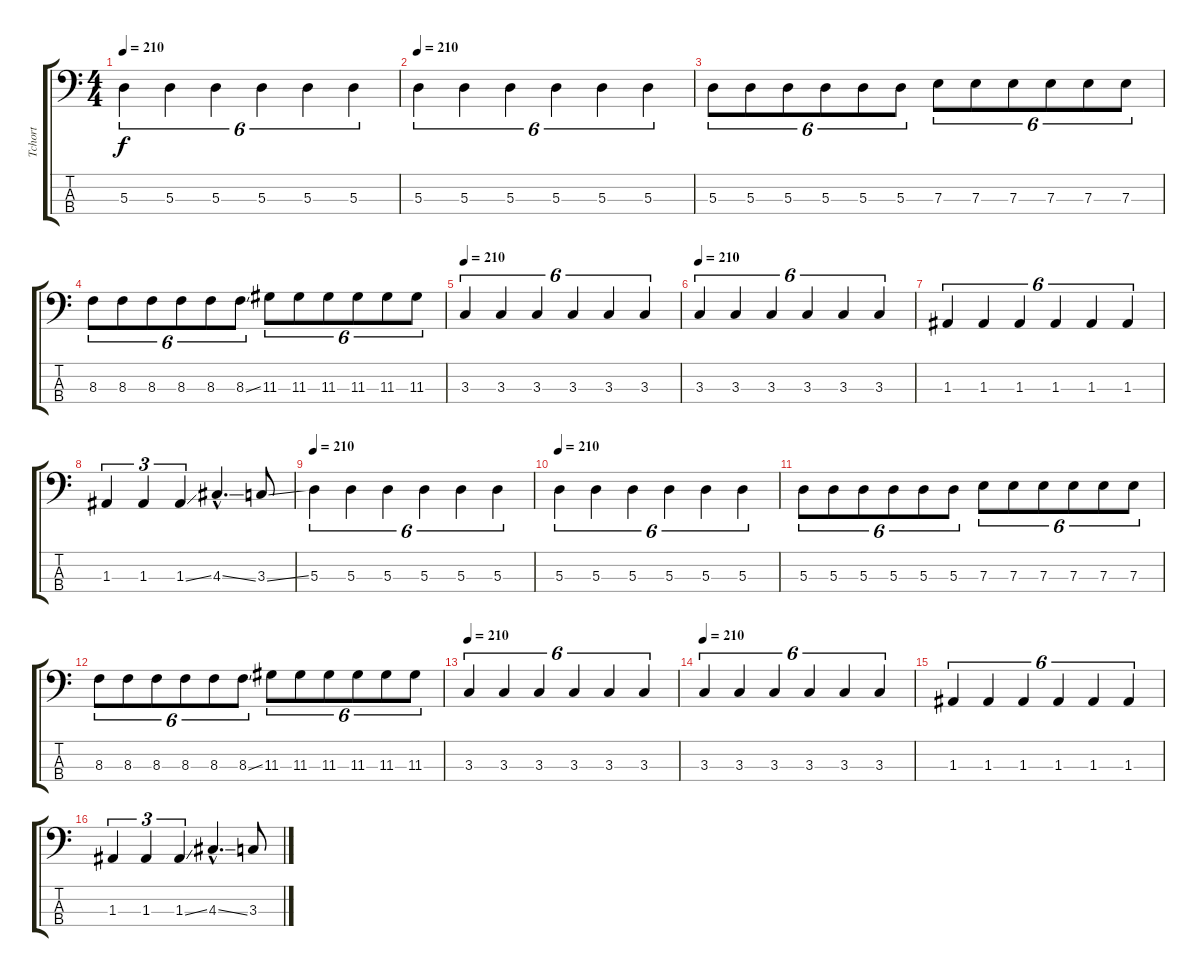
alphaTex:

\track ("Tchort" "Tchort") {instrument electricbasspick}
\staff {score tabs}
\tuning (G2 D2 A1 E1) {hide}
\ts (4 4)
\tempo 210
\clef f4
\ks c
5.3.4{tu (6 4) dy f} 5.3.4{tu (6 4)} 5.3.4{tu (6 4)} 5.3.4{tu (6 4)} 5.3.4{tu (6 4)} 5.3.4{tu (6 4)} |
\tempo 210
5.3.4{tu (6 4)} 5.3.4{tu (6 4)} 5.3.4{tu (6 4)} 5.3.4{tu (6 4)} 5.3.4{tu (6 4)} 5.3.4{tu (6 4)} |
5.3.8{tu (6 4)} 5.3.8{tu (6 4)} 5.3.8{tu (6 4)} 5.3.8{tu (6 4)} 5.3.8{tu (6 4)} 5.3.8{tu (6 4)} 7.3.8{tu (6 4)} 7.3.8{tu (6 4)} 7.3.8{tu (6 4)} 7.3.8{tu (6 4)} 7.3.8{tu (6 4)} 7.3.8{tu (6 4)} |
8.3.8{tu (6 4)} 8.3.8{tu (6 4)} 8.3.8{tu (6 4)} 8.3.8{tu (6 4)} 8.3.8{tu (6 4)} 8.3{ss}.8{tu (6 4)} 11.3.8{tu (6 4)} 11.3.8{tu (6 4)} 11.3.8{tu (6 4)} 11.3.8{tu (6 4)} 11.3.8{tu (6 4)} 11.3.8{tu (6 4)} |
\tempo 210
3.3.4{tu (6 4)} 3.3.4{tu (6 4)} 3.3.4{tu (6 4)} 3.3.4{tu (6 4)} 3.3.4{tu (6 4)} 3.3.4{tu (6 4)} |
\tempo 210
3.3.4{tu (6 4)} 3.3.4{tu (6 4)} 3.3.4{tu (6 4)} 3.3.4{tu (6 4)} 3.3.4{tu (6 4)} 3.3.4{tu (6 4)} |
1.3.4{tu (6 4)} 1.3.4{tu (6 4)} 1.3.4{tu (6 4)} 1.3.4{tu (6 4)} 1.3.4{tu (6 4)} 1.3.4{tu (6 4)} |
1.3.4{tu (3 2)} 1.3.4{tu (3 2)} 1.3{ss}.4{tu (3 2)} 4.3{ss hac}.4{d} 3.3{ss}.8 |
\tempo 210
5.3.4{tu (6 4)} 5.3.4{tu (6 4)} 5.3.4{tu (6 4)} 5.3.4{tu (6 4)} 5.3.4{tu (6 4)} 5.3.4{tu (6 4)} |
\tempo 210
5.3.4{tu (6 4)} 5.3.4{tu (6 4)} 5.3.4{tu (6 4)} 5.3.4{tu (6 4)} 5.3.4{tu (6 4)} 5.3.4{tu (6 4)} |
5.3.8{tu (6 4)} 5.3.8{tu (6 4)} 5.3.8{tu (6 4)} 5.3.8{tu (6 4)} 5.3.8{tu (6 4)} 5.3.8{tu (6 4)} 7.3.8{tu (6 4)} 7.3.8{tu (6 4)} 7.3.8{tu (6 4)} 7.3.8{tu (6 4)} 7.3.8{tu (6 4)} 7.3.8{tu (6 4)} |
8.3.8{tu (6 4)} 8.3.8{tu (6 4)} 8.3.8{tu (6 4)} 8.3.8{tu (6 4)} 8.3.8{tu (6 4)} 8.3{ss}.8{tu (6 4)} 11.3.8{tu (6 4)} 11.3.8{tu (6 4)} 11.3.8{tu (6 4)} 11.3.8{tu (6 4)} 11.3.8{tu (6 4)} 11.3.8{tu (6 4)} |
\tempo 210
3.3.4{tu (6 4)} 3.3.4{tu (6 4)} 3.3.4{tu (6 4)} 3.3.4{tu (6 4)} 3.3.4{tu (6 4)} 3.3.4{tu (6 4)} |
\tempo 210
3.3.4{tu (6 4)} 3.3.4{tu (6 4)} 3.3.4{tu (6 4)} 3.3.4{tu (6 4)} 3.3.4{tu (6 4)} 3.3.4{tu (6 4)} |
1.3.4{tu (6 4)} 1.3.4{tu (6 4)} 1.3.4{tu (6 4)} 1.3.4{tu (6 4)} 1.3.4{tu (6 4)} 1.3.4{tu (6 4)} |
1.3.4{tu (3 2)} 1.3.4{tu (3 2)} 1.3{ss}.4{tu (3 2)} 4.3{ss hac}.4{d} 3.3{ss}.8
